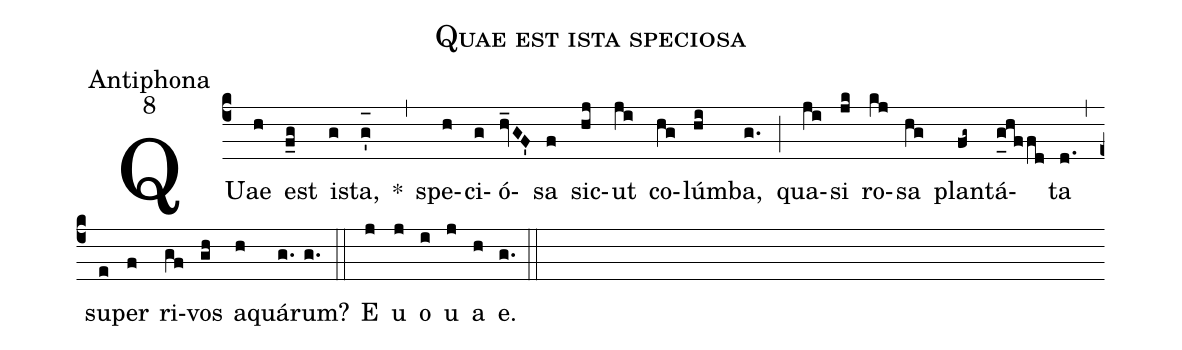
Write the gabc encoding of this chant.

name:Quae est ista speciosa;
office-part:Antiphona;
mode:8;
%%
(c4) QUae(h) est(f_g) i(g)sta,(g'_[oh:h]) *(,) spe(h)ci(g)ó(hv_GF')sa(f) sic(hj)ut(ji) co(hg)lúm(hi)ba,(g.) (;) qua(ji)si(jk) ro(kj)sa(hg) plan(fg~)tá(g_[uh:l]hffd)ta(d.) (,) su(e)per(f) ri(gf)vos(gh) a(h)quá(g.)rum?(g.) (::) <eu>E(j) u(j) o(i) u(j) a(h) e.</eu>(g.) (::)
